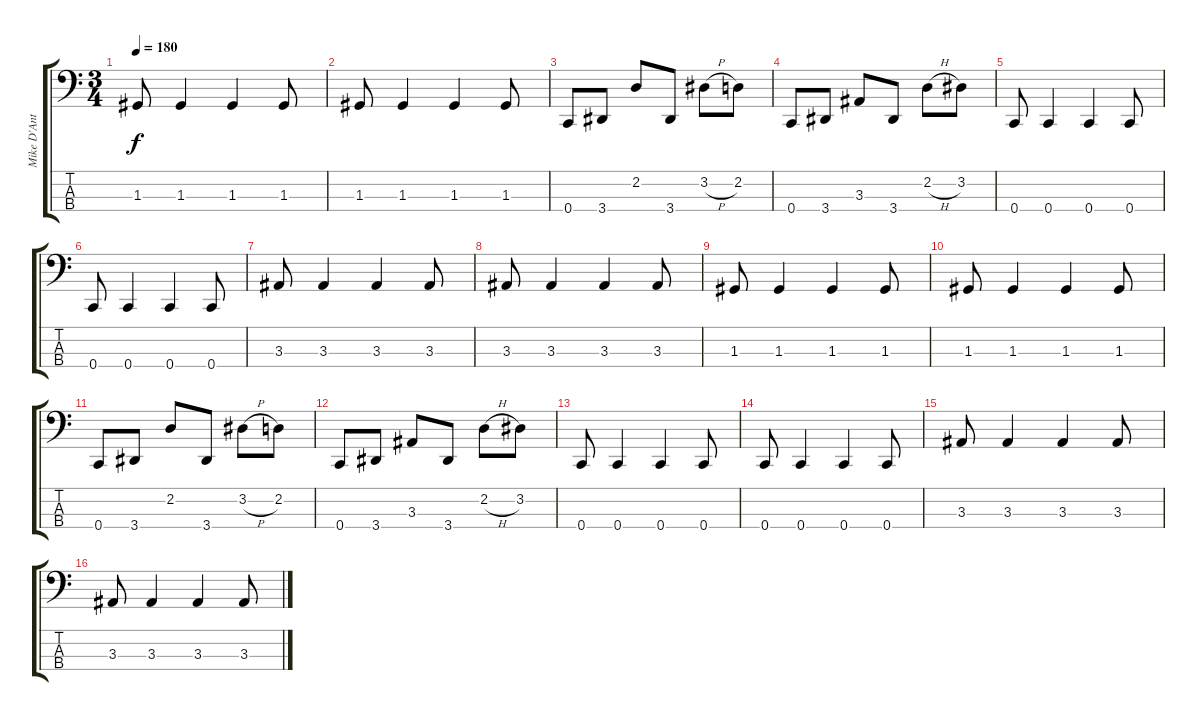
\track ("Mike D'Antonio" "Mike D'Ant") {instrument electricbasspick}
\staff {score tabs}
\tuning (F2 C2 G1 C1) {hide}
\ts (3 4)
\tempo 180
\clef f4
\ks c
1.3.8{dy f} 1.3.4 1.3.4 1.3.8 |
1.3.8 1.3.4 1.3.4 1.3.8 |
0.4.8 3.4.8 2.2.8 3.4.8 3.2{h}.8 2.2.8 |
0.4.8 3.4.8 3.3.8 3.4.8 2.2{h}.8 3.2.8 |
0.4.8 0.4.4 0.4.4 0.4.8 |
0.4.8 0.4.4 0.4.4 0.4.8 |
3.3.8 3.3.4 3.3.4 3.3.8 |
3.3.8 3.3.4 3.3.4 3.3.8 |
1.3.8 1.3.4 1.3.4 1.3.8 |
1.3.8 1.3.4 1.3.4 1.3.8 |
0.4.8 3.4.8 2.2.8 3.4.8 3.2{h}.8 2.2.8 |
0.4.8 3.4.8 3.3.8 3.4.8 2.2{h}.8 3.2.8 |
0.4.8 0.4.4 0.4.4 0.4.8 |
0.4.8 0.4.4 0.4.4 0.4.8 |
3.3.8 3.3.4 3.3.4 3.3.8 |
3.3.8 3.3.4 3.3.4 3.3.8
